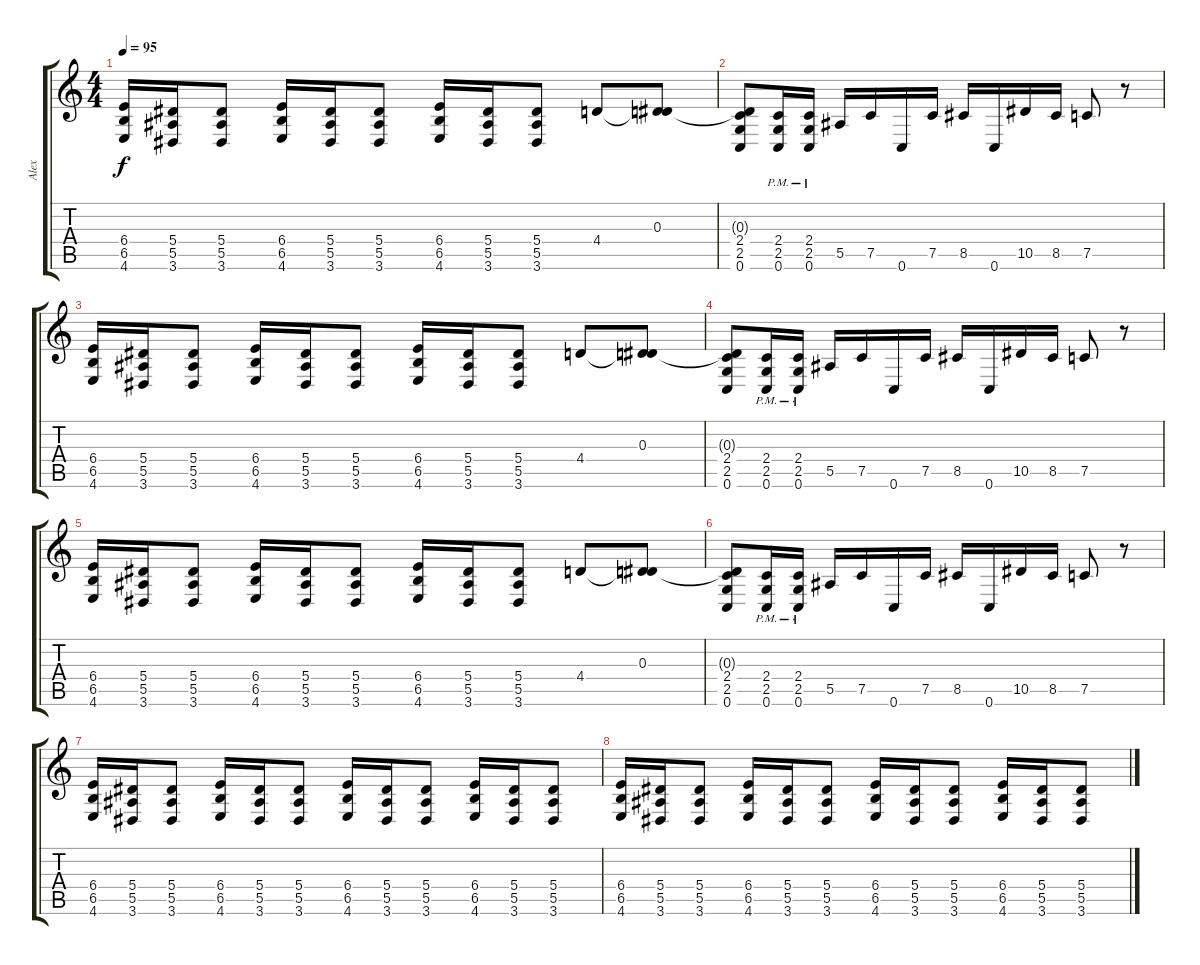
\track ("Alex" "Alex") {instrument overdrivenguitar}
\staff {score tabs}
\tuning (C4 G3 Eb3 Bb2 F2 C2) {hide}
\ts (4 4)
\tempo 95
\clef g2
\ks c
(6.4 6.5 4.6).16{dy f} (5.4 5.5 3.6).16 (5.4 5.5 3.6).8 (6.4 6.5 4.6).16 (5.4 5.5 3.6).16 (5.4 5.5 3.6).8 (6.4 6.5 4.6).16 (5.4 5.5 3.6).16 (5.4 5.5 3.6).8 4.4.8 (0.3 4.4{t}).8 |
(0.3{t} 2.4 2.5 0.6).8 (2.4 2.5 0.6{pm}).16 (2.4 2.5 0.6{pm}).16 5.5.16 7.5.16 0.6.16 7.5.16 8.5.16 0.6.16 10.5.16 8.5.16 7.5.8 r.8 |
(6.4 6.5 4.6).16 (5.4 5.5 3.6).16 (5.4 5.5 3.6).8 (6.4 6.5 4.6).16 (5.4 5.5 3.6).16 (5.4 5.5 3.6).8 (6.4 6.5 4.6).16 (5.4 5.5 3.6).16 (5.4 5.5 3.6).8 4.4.8 (0.3 4.4{t}).8 |
(0.3{t} 2.4 2.5 0.6).8 (2.4 2.5 0.6{pm}).16 (2.4 2.5 0.6{pm}).16 5.5.16 7.5.16 0.6.16 7.5.16 8.5.16 0.6.16 10.5.16 8.5.16 7.5.8 r.8 |
(6.4 6.5 4.6).16 (5.4 5.5 3.6).16 (5.4 5.5 3.6).8 (6.4 6.5 4.6).16 (5.4 5.5 3.6).16 (5.4 5.5 3.6).8 (6.4 6.5 4.6).16 (5.4 5.5 3.6).16 (5.4 5.5 3.6).8 4.4.8 (0.3 4.4{t}).8 |
(0.3{t} 2.4 2.5 0.6).8 (2.4 2.5 0.6{pm}).16 (2.4 2.5 0.6{pm}).16 5.5.16 7.5.16 0.6.16 7.5.16 8.5.16 0.6.16 10.5.16 8.5.16 7.5.8 r.8 |
(6.4 6.5 4.6).16 (5.4 5.5 3.6).16 (5.4 5.5 3.6).8 (6.4 6.5 4.6).16 (5.4 5.5 3.6).16 (5.4 5.5 3.6).8 (6.4 6.5 4.6).16 (5.4 5.5 3.6).16 (5.4 5.5 3.6).8 (6.4 6.5 4.6).16 (5.4 5.5 3.6).16 (5.4 5.5 3.6).8 |
(6.4 6.5 4.6).16 (5.4 5.5 3.6).16 (5.4 5.5 3.6).8 (6.4 6.5 4.6).16 (5.4 5.5 3.6).16 (5.4 5.5 3.6).8 (6.4 6.5 4.6).16 (5.4 5.5 3.6).16 (5.4 5.5 3.6).8 (6.4 6.5 4.6).16 (5.4 5.5 3.6).16 (5.4 5.5 3.6).8
